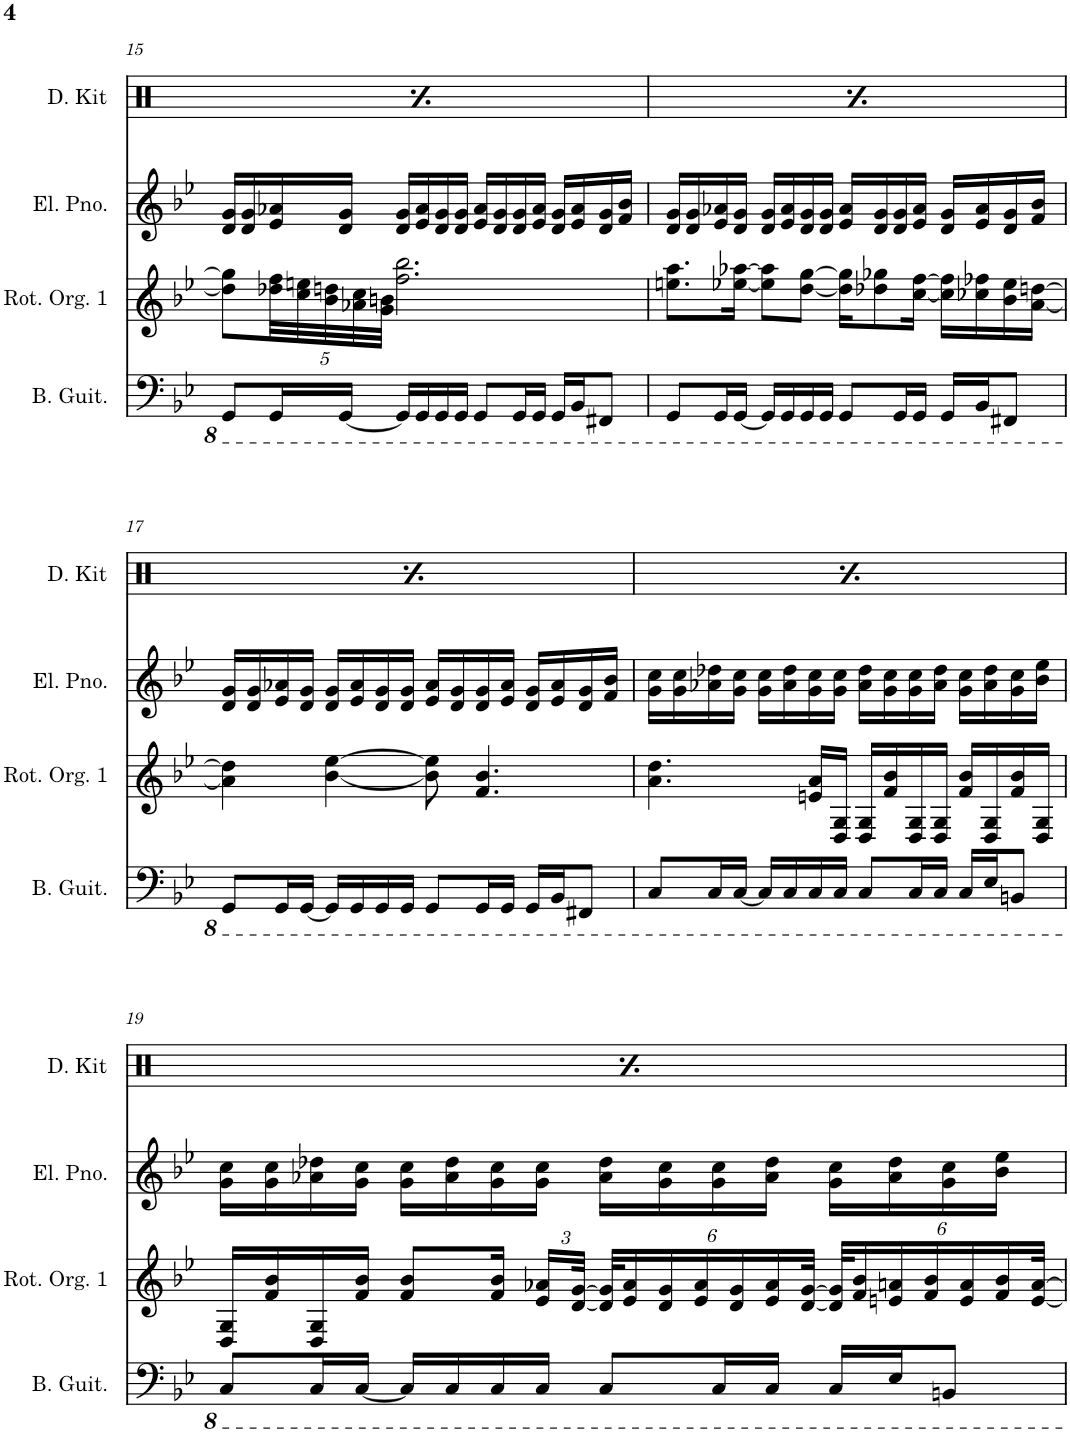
**kern	**kern	**kern	**kern	**kern
*part5	*part4	*part3	*part2	*part1
*staff5	*staff4	*staff3	*staff2	*staff1
*I"Bass Guitar	*I"Rotary Organ 1	*I"Electric Piano	*I"Congas	*I"Bongos
*I'B. Guit.	*I'Rot. Org. 1	*I'El. Pno.	*I'Con.	*I'Bon.
!!LO:PB:g=z
*clefF4	*clefG2	*clefG2	*clefX	*clefX
*	*Trd-7c-12	*	*	*
*k[b-e-]	*k[b-e-]	*k[b-e-]	*k[]	*k[]
*M4/4	*M4/4	*M4/4	*M4/4	*M4/4
*met(c)	*met(c)	*met(c)	*met(c)	*met(c)
=15	=15	=15	=15	=15
8GGG/L	8dd\] 8gg\]L	16d/ 16g/LL	1r	1r
.	.	16d/ 16g/	.	.
*	*Xbrackettup	*	*	*
16GGG/L	40dd-X\ 40ff\LL	16e-/ 16a-X/	.	.
.	40cc\ 40een\	.	.	.
.	40b-\ 40ddn\	.	.	.
[16GGG/JJ	.	16d/ 16g/JJ	.	.
.	40a-X\ 40cc\	.	.	.
.	40g\ 40bn\JJJ	.	.	.
16GGG/LL]	2.ff\ 2.bb-\	16d/ 16g/LL	.	.
16GGG/	.	16e-/ 16a-/	.	.
16GGG/	.	16d/ 16g/	.	.
16GGG/JJ	.	16d/ 16g/JJ	.	.
8GGG/L	.	16e-/ 16a-/LL	.	.
.	.	16d/ 16g/	.	.
16GGG/L	.	16d/ 16g/	.	.
16GGG/JJ	.	16e-/ 16a-/JJ	.	.
16GGG/LL	.	16d/ 16g/LL	.	.
16BBB-/J	.	16e-/ 16a-/	.	.
8FFF#X/J	.	16d/ 16g/	.	.
.	.	16f/ 16b-/JJ	.	.
=16	=16	=16	=16	=16
8GGG/L	8.een\ 8.aa\L	16d/ 16g/LL	1r	1r
.	.	16d/ 16g/	.	.
16GGG/L	.	16e-/ 16a-X/	.	.
[16GGG/JJ	[16ee-X\ [16aa-X\Jk	16d/ 16g/JJ	.	.
16GGG/LL]	8ee-\] 8aa-\]L	16d/ 16g/LL	.	.
16GGG/	.	16e-/ 16a-/	.	.
16GGG/	[8dd\ [8gg\J	16d/ 16g/	.	.
16GGG/JJ	.	16d/ 16g/JJ	.	.
8GGG/L	16dd\] 16gg\]KL	16e-/ 16a-/LL	.	.
.	8dd-X\ 8gg-X\	16d/ 16g/	.	.
16GGG/L	.	16d/ 16g/	.	.
16GGG/JJ	[16cc\ [16ff\Jk	16e-/ 16a-/JJ	.	.
16GGG/LL	16cc\] 16ff\]LL	16d/ 16g/LL	.	.
16BBB-/J	16cc-X\ 16ff-X\	16e-/ 16a-/	.	.
8FFF#X/J	16b-\ 16ee-\	16d/ 16g/	.	.
.	[16a\ [16ddn\JJ	16f/ 16b-/JJ	.	.
!!LO:LB:g=z
=17	=17	=17	=17	=17
8GGG/L	4a\] 4dd\]	16d/ 16g/LL	1r	1r
.	.	16d/ 16g/	.	.
16GGG/L	.	16e-/ 16a-X/	.	.
[16GGG/JJ	.	16d/ 16g/JJ	.	.
16GGG/LL]	[4b-\ [4ee-\	16d/ 16g/LL	.	.
16GGG/	.	16e-/ 16a-/	.	.
16GGG/	.	16d/ 16g/	.	.
16GGG/JJ	.	16d/ 16g/JJ	.	.
8GGG/L	8b-\] 8ee-\]	16e-/ 16a-/LL	.	.
.	.	16d/ 16g/	.	.
16GGG/L	4.f/ 4.b-/	16d/ 16g/	.	.
16GGG/JJ	.	16e-/ 16a-/JJ	.	.
16GGG/LL	.	16d/ 16g/LL	.	.
16BBB-/J	.	16e-/ 16a-/	.	.
8FFF#X/J	.	16d/ 16g/	.	.
.	.	16f/ 16b-/JJ	.	.
=18	=18	=18	=18	=18
8CC/L	4.a\ 4.dd\	16g\ 16cc\LL	1r	1r
.	.	16g\ 16cc\	.	.
16CC/L	.	16a-X\ 16dd-X\	.	.
[16CC/JJ	.	16g\ 16cc\JJ	.	.
16CC/LL]	.	16g\ 16cc\LL	.	.
16CC/	.	16a-\ 16dd-\	.	.
16CC/	16en/ 16a/LL	16g\ 16cc\	.	.
16CC/JJ	16D/ 16G/JJ	16g\ 16cc\JJ	.	.
8CC/L	16D/ 16G/LL	16a-\ 16dd-\LL	.	.
.	16f/ 16b-/	16g\ 16cc\	.	.
16CC/L	16D/ 16G/	16g\ 16cc\	.	.
16CC/JJ	16D/ 16G/JJ	16a-\ 16dd-\JJ	.	.
16CC/LL	16f/ 16b-/LL	16g\ 16cc\LL	.	.
16EE-/J	16D/ 16G/	16a-\ 16dd-\	.	.
8BBBn/J	16f/ 16b-/	16g\ 16cc\	.	.
.	16D/ 16G/JJ	16b-\ 16ee-\JJ	.	.
!!LO:LB:g=z
=19	=19	=19	=19	=19
8CC/L	16D/ 16G/LL	16g\ 16cc\LL	1r	1r
.	16f/ 16b-/	16g\ 16cc\	.	.
16CC/L	16D/ 16G/	16a-X\ 16dd-X\	.	.
[16CC/JJ	16f/ 16b-/JJ	16g\ 16cc\JJ	.	.
16CC/LL]	8f/ 8b-/L	16g\ 16cc\LL	.	.
16CC/	.	16a-\ 16dd-\	.	.
16CC/	16f/ 16b-/Jk	16g\ 16cc\	.	.
16CC/JJ	24e-/ 24a-X/LL	16g\ 16cc\JJ	.	.
.	[48d/ [48g/JJk	.	.	.
8CC/L	48d/] 48g/]KLL	16a-\ 16dd-\LL	.	.
.	24e-/ 24a-/	.	.	.
.	24d/ 24g/	16g\ 16cc\	.	.
.	24e-/ 24a-/	.	.	.
16CC/L	.	16g\ 16cc\	.	.
.	24d/ 24g/	.	.	.
16CC/JJ	24e-/ 24a-/	16a-\ 16dd-\JJ	.	.
.	[48d/ [48g/JJk	.	.	.
16CC/LL	48d/] 48g/]KLL	16g\ 16cc\LL	.	.
.	24f/ 24b-/	.	.	.
16EE-/J	24en/ 24an/	16a-\ 16dd-\	.	.
.	24f/ 24b-/	.	.	.
8BBBn/J	.	16g\ 16cc\	.	.
.	24e/ 24a/	.	.	.
.	24f/ 24b-/	16b-\ 16ee-\JJ	.	.
.	[48e/ [48a/JJk	.	.	.
=	=	=	=	=
*-	*-	*-	*-	*-
